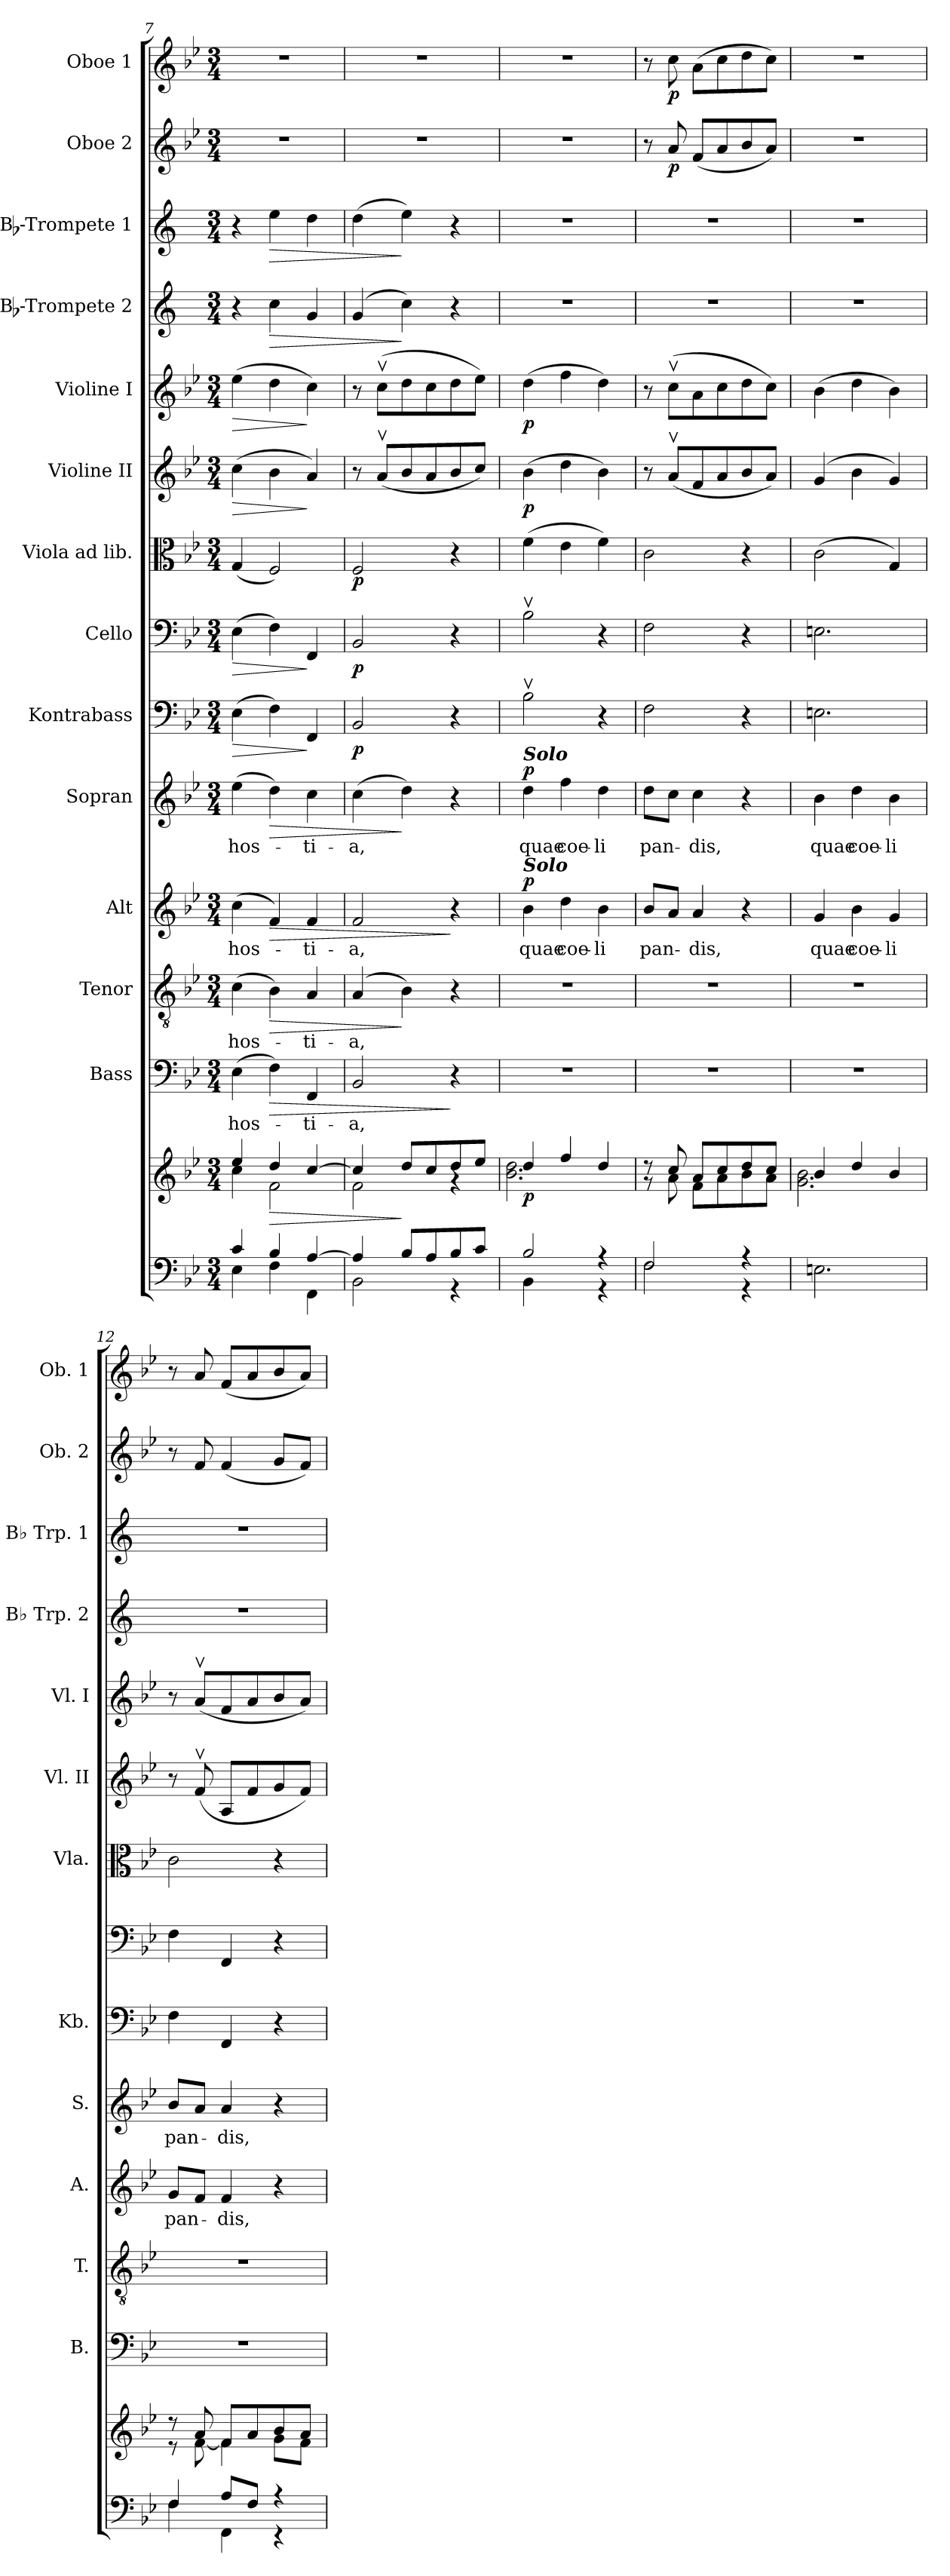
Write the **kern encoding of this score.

**kern	**kern	**dynam	**kern	**text	**dynam	**kern	**text	**dynam	**kern	**text	**dynam	**kern	**text	**dynam	**kern	**dynam	**kern	**dynam	**kern	**dynam	**kern	**dynam	**kern	**dynam	**kern	**dynam	**kern	**dynam	**kern	**dynam	**kern	**dynam
*part14	*part14	*part14	*part13	*part13	*part13	*part12	*part12	*part12	*part11	*part11	*part11	*part10	*part10	*part10	*part9	*part9	*part8	*part8	*part7	*part7	*part6	*part6	*part5	*part5	*part4	*part4	*part3	*part3	*part2	*part2	*part1	*part1
*staff15	*staff14	*staff14/15	*staff13	*staff13	*staff13	*staff12	*staff12	*staff12	*staff11	*staff11	*staff11	*staff10	*staff10	*staff10	*staff9	*staff9	*staff8	*staff8	*staff7	*staff7	*staff6	*staff6	*staff5	*staff5	*staff4	*staff4	*staff3	*staff3	*staff2	*staff2	*staff1	*staff1
*	*	*	*I"Bass	*	*	*I"Tenor	*	*	*I"Alt	*	*	*I"Sopran	*	*	*I"Kontrabass	*	*I"Cello	*	*I"Viola ad lib.	*	*I"Violine II	*	*I"Violine I	*	*I"Bb-Trompete 2	*	*I"Bb-Trompete 1	*	*I"Oboe 2	*	*I"Oboe 1	*
*	*	*	*I'B.	*	*	*I'T.	*	*	*I'A.	*	*	*I'S.	*	*	*I'Kb.	*	*	*	*I'Vla.	*	*I'Vl. II	*	*I'Vl. I	*	*I'Bb Trp. 2	*	*I'Bb Trp. 1	*	*I'Ob. 2	*	*I'Ob. 1	*
*clefF4	*clefG2	*	*clefF4	*	*	*clefGv2	*	*	*clefG2	*	*	*clefG2	*	*	*clefF4	*	*clefF4	*	*clefC3	*	*clefG2	*	*clefG2	*	*clefG2	*	*clefG2	*	*clefG2	*	*clefG2	*
*	*	*	*	*	*	*	*	*	*	*	*	*	*	*	*ITrd7c12	*	*	*	*	*	*	*	*	*	*ITrd1c2	*	*ITrd1c2	*	*	*	*	*
*k[b-e-]	*k[b-e-]	*	*k[b-e-]	*	*	*k[b-e-]	*	*	*k[b-e-]	*	*	*k[b-e-]	*	*	*k[b-e-]	*	*k[b-e-]	*	*k[b-e-]	*	*k[b-e-]	*	*k[b-e-]	*	*k[b-e-]	*	*k[b-e-]	*	*k[b-e-]	*	*k[b-e-]	*
*B-:	*B-:	*	*B-:	*	*	*B-:	*	*	*B-:	*	*	*B-:	*	*	*B-:	*	*B-:	*	*B-:	*	*B-:	*	*B-:	*	*B-:	*	*B-:	*	*B-:	*	*B-:	*
*M3/4	*M3/4	*	*M3/4	*	*	*M3/4	*	*	*M3/4	*	*	*M3/4	*	*	*M3/4	*	*M3/4	*	*M3/4	*	*M3/4	*	*M3/4	*	*M3/4	*	*M3/4	*	*M3/4	*	*M3/4	*
=7	=7	=7	=7	=7	=7	=7	=7	=7	=7	=7	=7	=7	=7	=7	=7	=7	=7	=7	=7	=7	=7	=7	=7	=7	=7	=7	=7	=7	=7	=7	=7	=7
*^	*^	*	*	*	*	*	*	*	*	*	*	*	*	*	*	*	*	*	*	*	*	*	*	*	*	*	*	*	*	*	*	*
!	!	!	!	!	!	!LO:LY:b	!	!	!LO:LY:b	!	!	!LO:LY:b	!	!	!LO:LY:b	!	!	!LO:HP:b	!	!LO:HP:b	!	!	!	!LO:HP:b	!	!LO:HP:b	!	!	!	!	!	!	!	!
4c/	4E-\	4ee-/	4cc\	.	(>4E-\	hos-	.	(>4c\	hos-	.	(>4cc\	hos-	.	(>4ee-\	hos-	.	(>4EE-\	>	(>4E-\	>	(<4G/	.	(>4cc\	>	(>4ee-\	>	4r	.	4r	.	2.r	.	2.r	.
!	!	!	!	!LO:HP:b	!	!	!LO:HP:b	!	!	!LO:HP:b	!	!	!LO:HP:b	!	!	!LO:HP:b	!	!	!	!	!	!	!	!	!	!	!	!LO:HP:b	!	!LO:HP:b	!	!	!	!
4B-/	4F\	4dd/	2f\	>	4F\)	.	>	4B-\)	.	>	4f/)	.	>	4dd\)	.	>	4FF\)	.	4F\)	.	2F/)	.	4b-\	.	4dd\	.	4b-\	>	4dd\	>	.	.	.	.
!	!	!	!	!	!	!LO:LY:b	!	!	!LO:LY:b	!	!	!LO:LY:b	!	!	!LO:LY:b	!	!	!	!	!	!	!	!	!	!	!	!	!	!	!	!	!	!	!
[>4A/	4FF\	[>4cc/	.	.	4FF/	-ti-	.	4A/	-ti-	.	4f/	-ti-	.	4cc\	-ti-	.	4FFF/	]	4FF/	]	.	.	4a/)	]	4cc\)	]	4f/	.	4cc\	.	.	.	.	.
=8	=8	=8	=8	=8	=8	=8	=8	=8	=8	=8	=8	=8	=8	=8	=8	=8	=8	=8	=8	=8	=8	=8	=8	=8	=8	=8	=8	=8	=8	=8	=8	=8	=8	=8
!	!	!	!	!	!	!LO:LY:b	!	!	!LO:LY:b	!	!	!LO:LY:b	!	!	!LO:LY:b	!	!	!LO:DY:b	!	!LO:DY:b	!	!LO:DY:b	!	!	!	!	!	!	!	!	!	!	!	!
4A/]	2BB-\	4cc/]	2f\	.	2BB-/	-a,	.	(4A/	-a,	.	2f/	-a,	.	(>4cc\	-a,	.	2BBB-/	p	2BB-/	p	2F/	p	8r	.	8r	.	(4f/	.	(>4cc\	.	2.r	.	2.r	.
.	.	.	.	.	.	.	.	.	.	.	.	.	.	.	.	.	.	.	.	.	.	.	(<8av>/L	.	(>8ccv>\L	.	.	.	.	.	.	.	.	.
8B-/L	.	8dd/L	.	]	.	.	.	4B-\)	.	]	.	.	.	4dd\)	.	]	.	.	.	.	.	.	8b-/	.	8dd\	.	4b-\)	]	4dd\)	]	.	.	.	.
8A/	.	8cc/	.	.	.	.	.	.	.	.	.	.	.	.	.	.	.	.	.	.	.	.	8a/	.	8cc\	.	.	.	.	.	.	.	.	.
8B-/	4r	8dd/	4rf	.	4r	.	]	4r	.	.	4r	.	]	4r	.	.	4r	.	4r	.	4r	.	8b-/	.	8dd\	.	4r	.	4r	.	.	.	.	.
8c/J	.	8ee-/J	.	.	.	.	.	.	.	.	.	.	.	.	.	.	.	.	.	.	.	.	8cc/J)	.	8ee-\J)	.	.	.	.	.	.	.	.	.
!!LO:PB:g=z
=9	=9	=9	=9	=9	=9	=9	=9	=9	=9	=9	=9	=9	=9	=9	=9	=9	=9	=9	=9	=9	=9	=9	=9	=9	=9	=9	=9	=9	=9	=9	=9	=9	=9	=9
!	!	!	!	!	!	!	!	!	!	!	!	!	!	!LO:TX:a:Bi:t=Solo	!	!	!	!	!	!	!	!	!	!	!	!	!	!	!	!	!	!	!	!
!	!	!	!	!	!	!	!	!	!	!	!LO:TX:a:Bi:t=Solo	!	!	!	!	!	!	!	!	!	!	!	!	!	!	!	!	!	!	!	!	!	!	!
!	!	!	!	!LO:DY:b	!	!	!	!	!	!	!	!LO:LY:b	!LO:DY:a	!	!LO:LY:b	!LO:DY:a	!	!	!	!	!	!	!	!LO:DY:b	!	!LO:DY:b	!	!	!	!	!	!	!	!
2B-/	4BB-\	4dd/	2.b-\ 2.dd\	p	2.r	.	.	2.r	.	.	4b-\	quae	p	4dd\	quae	p	2BB-v>\	.	2B-v>\	.	(>4f\	.	(>4b-\	p	(>4dd\	p	2.r	.	2.r	.	2.r	.	2.r	.
!	!	!	!	!	!	!	!	!	!	!	!	!LO:LY:b	!	!	!LO:LY:b	!	!	!	!	!	!	!	!	!	!	!	!	!	!	!	!	!	!	!
.	4ryy	4ff/	.	.	.	.	.	.	.	.	4dd\	coe-	.	4ff\	coe-	.	.	.	.	.	4e-\	.	4dd\	.	4ff\	.	.	.	.	.	.	.	.	.
!	!	!	!	!	!	!	!	!	!	!	!	!LO:LY:b	!	!	!LO:LY:b	!	!	!	!	!	!	!	!	!	!	!	!	!	!	!	!	!	!	!
4r	4r	4dd/	.	.	.	.	.	.	.	.	4b-\	-li	.	4dd\	-li	.	4r	.	4r	.	4f\)	.	4b-\)	.	4dd\)	.	.	.	.	.	.	.	.	.
=10	=10	=10	=10	=10	=10	=10	=10	=10	=10	=10	=10	=10	=10	=10	=10	=10	=10	=10	=10	=10	=10	=10	=10	=10	=10	=10	=10	=10	=10	=10	=10	=10	=10	=10
!	!	!	!	!	!	!	!	!	!	!	!	!LO:LY:b	!	!	!LO:LY:b	!	!	!	!	!	!	!	!	!	!	!	!	!	!	!	!	!	!	!
2F/	2F\	8r	8r	.	2.r	.	.	2.r	.	.	8b-/L	pan-	.	8dd\L	pan-	.	2FF\	.	2F\	.	2c\	.	8r	.	8r	.	2.r	.	2.r	.	8r	.	8r	.
!	!	!	!	!	!	!	!	!	!	!	!	!	!	!	!	!	!	!	!	!	!	!	!	!	!	!	!	!	!	!	!	!LO:DY:b	!	!LO:DY:b
.	.	8cc/	8a\	.	.	.	.	.	.	.	8a/J	.	.	8cc\J	.	.	.	.	.	.	.	.	(<8av>/L	.	(>8ccv>\L	.	.	.	.	.	8a/	p	8cc\	p
!	!	!	!	!	!	!	!	!	!	!	!	!LO:LY:b	!	!	!LO:LY:b	!	!	!	!	!	!	!	!	!	!	!	!	!	!	!	!	!	!	!
.	.	8a/L	8f\L	.	.	.	.	.	.	.	4a/	-dis,	.	4cc\	-dis,	.	.	.	.	.	.	.	8f/	.	8a\	.	.	.	.	.	(<8f/L	.	(>8a\L	.
.	.	8cc/	8a\	.	.	.	.	.	.	.	.	.	.	.	.	.	.	.	.	.	.	.	8a/	.	8cc\	.	.	.	.	.	8a/	.	8cc\	.
4r	4r	8dd/	8b-\	.	.	.	.	.	.	.	4r	.	.	4r	.	.	4r	.	4r	.	4r	.	8b-/	.	8dd\	.	.	.	.	.	8b-/	.	8dd\	.
.	.	8cc/J	8a\J	.	.	.	.	.	.	.	.	.	.	.	.	.	.	.	.	.	.	.	8a/J)	.	8cc\J)	.	.	.	.	.	8a/J)	.	8cc\J)	.
*v	*v	*	*	*	*	*	*	*	*	*	*	*	*	*	*	*	*	*	*	*	*	*	*	*	*	*	*	*	*	*	*	*	*	*
=11	=11	=11	=11	=11	=11	=11	=11	=11	=11	=11	=11	=11	=11	=11	=11	=11	=11	=11	=11	=11	=11	=11	=11	=11	=11	=11	=11	=11	=11	=11	=11	=11	=11
!	!	!	!	!	!	!	!	!	!	!	!LO:LY:b	!	!	!LO:LY:b	!	!	!	!	!	!	!	!	!	!	!	!	!	!	!	!	!	!	!
2.En\	4b-/	2.g\ 2.b-\	.	2.r	.	.	2.r	.	.	4g/	quae	.	4b-\	quae	.	2.EEn\	.	2.En\	.	(>2c\	.	(4g/	.	(>4b-\	.	2.r	.	2.r	.	2.r	.	2.r	.
!	!	!	!	!	!	!	!	!	!	!	!LO:LY:b	!	!	!LO:LY:b	!	!	!	!	!	!	!	!	!	!	!	!	!	!	!	!	!	!	!
.	4dd/	.	.	.	.	.	.	.	.	4b-\	coe-	.	4dd\	coe-	.	.	.	.	.	.	.	4b-\	.	4dd\	.	.	.	.	.	.	.	.	.
!	!	!	!	!	!	!	!	!	!	!	!LO:LY:b	!	!	!LO:LY:b	!	!	!	!	!	!	!	!	!	!	!	!	!	!	!	!	!	!	!
.	4b-/	.	.	.	.	.	.	.	.	4g/	-li	.	4b-\	-li	.	.	.	.	.	4G/)	.	4g/)	.	4b-\)	.	.	.	.	.	.	.	.	.
=12	=12	=12	=12	=12	=12	=12	=12	=12	=12	=12	=12	=12	=12	=12	=12	=12	=12	=12	=12	=12	=12	=12	=12	=12	=12	=12	=12	=12	=12	=12	=12	=12	=12
*^	*	*	*	*	*	*	*	*	*	*	*	*	*	*	*	*	*	*	*	*	*	*	*	*	*	*	*	*	*	*	*	*	*
!	!	!	!	!	!	!	!	!	!	!	!	!LO:LY:b	!	!	!LO:LY:b	!	!	!	!	!	!	!	!	!	!	!	!	!	!	!	!	!	!	!
4F/	4F\	8r	8r	.	2.r	.	.	2.r	.	.	8g/L	pan-	.	8b-/L	pan-	.	4FF\	.	4F\	.	2c\	.	8r	.	8r	.	2.r	.	2.r	.	8r	.	8r	.
.	.	8a/	[<8f\	.	.	.	.	.	.	.	8f/J	.	.	8a/J	.	.	.	.	.	.	.	.	(<8fv>/	.	(<8av>/L	.	.	.	.	.	8f/	.	8a/	.
!	!	!	!	!	!	!	!	!	!	!	!	!LO:LY:b	!	!	!LO:LY:b	!	!	!	!	!	!	!	!	!	!	!	!	!	!	!	!	!	!	!
8A/L	4FF\	8f/L	4f\]	.	.	.	.	.	.	.	4f/	-dis,	.	4a/	-dis,	.	4FFF/	.	4FF/	.	.	.	8A/L	.	8f/	.	.	.	.	.	(<4f/	.	(<8f/L	.
8F/J	.	8a/	.	.	.	.	.	.	.	.	.	.	.	.	.	.	.	.	.	.	.	.	8f/	.	8a/	.	.	.	.	.	.	.	8a/	.
4r	4r	8b-/	8g\L	.	.	.	.	.	.	.	4r	.	.	4r	.	.	4r	.	4r	.	4r	.	8g/	.	8b-/	.	.	.	.	.	8g/L	.	8b-/	.
.	.	8a/J	8f\J	.	.	.	.	.	.	.	.	.	.	.	.	.	.	.	.	.	.	.	8f/J)	.	8a/J)	.	.	.	.	.	8f/J)	.	8a/J)	.
*v	*v	*	*	*	*	*	*	*	*	*	*	*	*	*	*	*	*	*	*	*	*	*	*	*	*	*	*	*	*	*	*	*	*	*
*	*v	*v	*	*	*	*	*	*	*	*	*	*	*	*	*	*	*	*	*	*	*	*	*	*	*	*	*	*	*	*	*	*	*
=	=	=	=	=	=	=	=	=	=	=	=	=	=	=	=	=	=	=	=	=	=	=	=	=	=	=	=	=	=	=	=	=
*-	*-	*-	*-	*-	*-	*-	*-	*-	*-	*-	*-	*-	*-	*-	*-	*-	*-	*-	*-	*-	*-	*-	*-	*-	*-	*-	*-	*-	*-	*-	*-	*-
